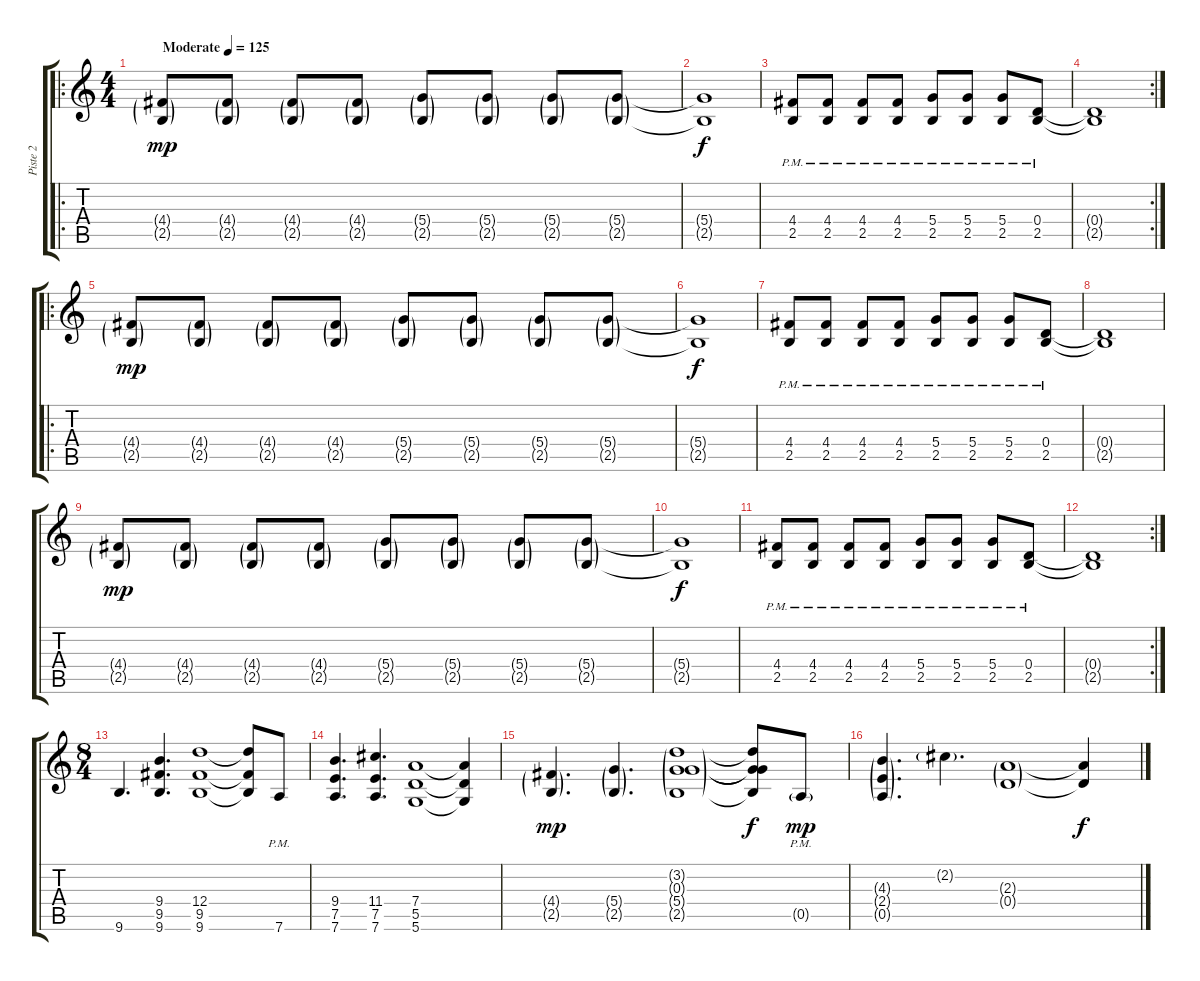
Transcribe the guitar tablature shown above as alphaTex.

\track ("Piste 2" "Piste 2") {instrument overdrivenguitar}
\staff {score tabs}
\tuning (E4 B3 G3 D3 A2 D2) {hide}
\ro
\ts (4 4)
\tempo (125 "Moderate")
\clef g2
\ks c
(4.4{g} 2.5{g}).8{dy mp instrument overdrivenguitar} (4.4{g} 2.5{g}).8 (4.4{g} 2.5{g}).8 (4.4{g} 2.5{g}).8 (5.4{g} 2.5{g}).8 (5.4{g} 2.5{g}).8 (5.4{g} 2.5{g}).8 (5.4{g} 2.5{g}).8 |
(5.4{t} 2.5{t}).1{dy f} |
(4.4{pm} 2.5{pm}).8 (4.4{pm} 2.5{pm}).8 (4.4{pm} 2.5{pm}).8 (4.4{pm} 2.5{pm}).8 (5.4{pm} 2.5{pm}).8 (5.4{pm} 2.5{pm}).8 (5.4{pm} 2.5{pm}).8 (0.4{pm} 2.5{pm}).8 |
\rc 2
(0.4{t} 2.5{t}).1 |
\ro
(4.4{g} 2.5{g}).8{dy mp} (4.4{g} 2.5{g}).8 (4.4{g} 2.5{g}).8 (4.4{g} 2.5{g}).8 (5.4{g} 2.5{g}).8 (5.4{g} 2.5{g}).8 (5.4{g} 2.5{g}).8 (5.4{g} 2.5{g}).8 |
(5.4{t} 2.5{t}).1{dy f} |
(4.4{pm} 2.5{pm}).8 (4.4{pm} 2.5{pm}).8 (4.4{pm} 2.5{pm}).8 (4.4{pm} 2.5{pm}).8 (5.4{pm} 2.5{pm}).8 (5.4{pm} 2.5{pm}).8 (5.4{pm} 2.5{pm}).8 (0.4{pm} 2.5{pm}).8 |
(0.4{t} 2.5{t}).1 |
(4.4{g} 2.5{g}).8{dy mp} (4.4{g} 2.5{g}).8 (4.4{g} 2.5{g}).8 (4.4{g} 2.5{g}).8 (5.4{g} 2.5{g}).8 (5.4{g} 2.5{g}).8 (5.4{g} 2.5{g}).8 (5.4{g} 2.5{g}).8 |
(5.4{t} 2.5{t}).1{dy f} |
(4.4{pm} 2.5{pm}).8 (4.4{pm} 2.5{pm}).8 (4.4{pm} 2.5{pm}).8 (4.4{pm} 2.5{pm}).8 (5.4{pm} 2.5{pm}).8 (5.4{pm} 2.5{pm}).8 (5.4{pm} 2.5{pm}).8 (0.4{pm} 2.5{pm}).8 |
\rc 2
(0.4{t} 2.5{t}).1 |
\ts (8 4)
9.6.4{d} (9.4 9.5 9.6).4{d} (12.4 9.5 9.6).1 (12.4{t} 9.5{t} 9.6{t}).8 7.6{pm}.8 |
(9.4 7.5 7.6).4{d} (11.4 7.5 7.6).4{d} (7.4 5.5 5.6).1 (7.4{t} 5.5{t} 5.6{t}).4 |
(4.4{g} 2.5{g}).4{d dy mp} (5.4{g} 2.5{g}).4{d} (3.2{g} 0.3{g} 5.4{g} 2.5{g}).1 (3.2{t} 0.3{t} 5.4{t} 2.5{t}).8{dy f} 0.5{g pm}.8{dy mp} |
(4.3{g} 2.4{g} 0.5{g}).4{d} 2.2{g}.4{d} (2.3{g} 0.4{g}).1 (2.3{t} 0.4{t}).4{dy f}
